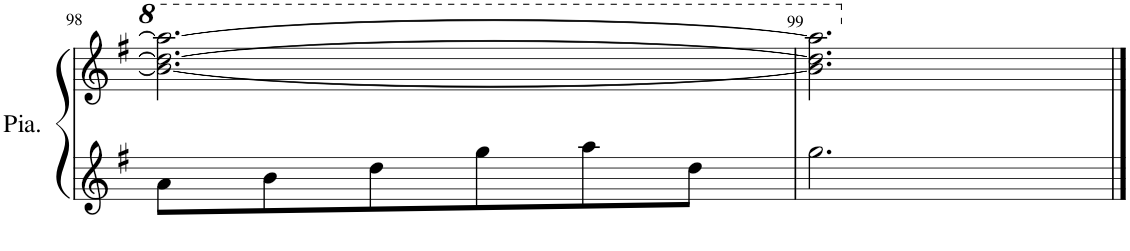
**kern	**kern
*part1	*part1
*staff2	*staff1
*I"Piano	*
*I'Pia.	*
!!LO:PB:g=z
*clefG2	*clefG2
*k[f#]	*k[f#]
*M3/4	*M3/4
=98	=98
8a\L	2.bb\_ 2.ddd\_ 2.aaa\_
8b\	.
8dd\	.
8gg\	.
8aa\	.
8dd\J	.
=99	=99
2.gg\	2.bb\] 2.ddd\] 2.aaa\]
==	==
*-	*-
